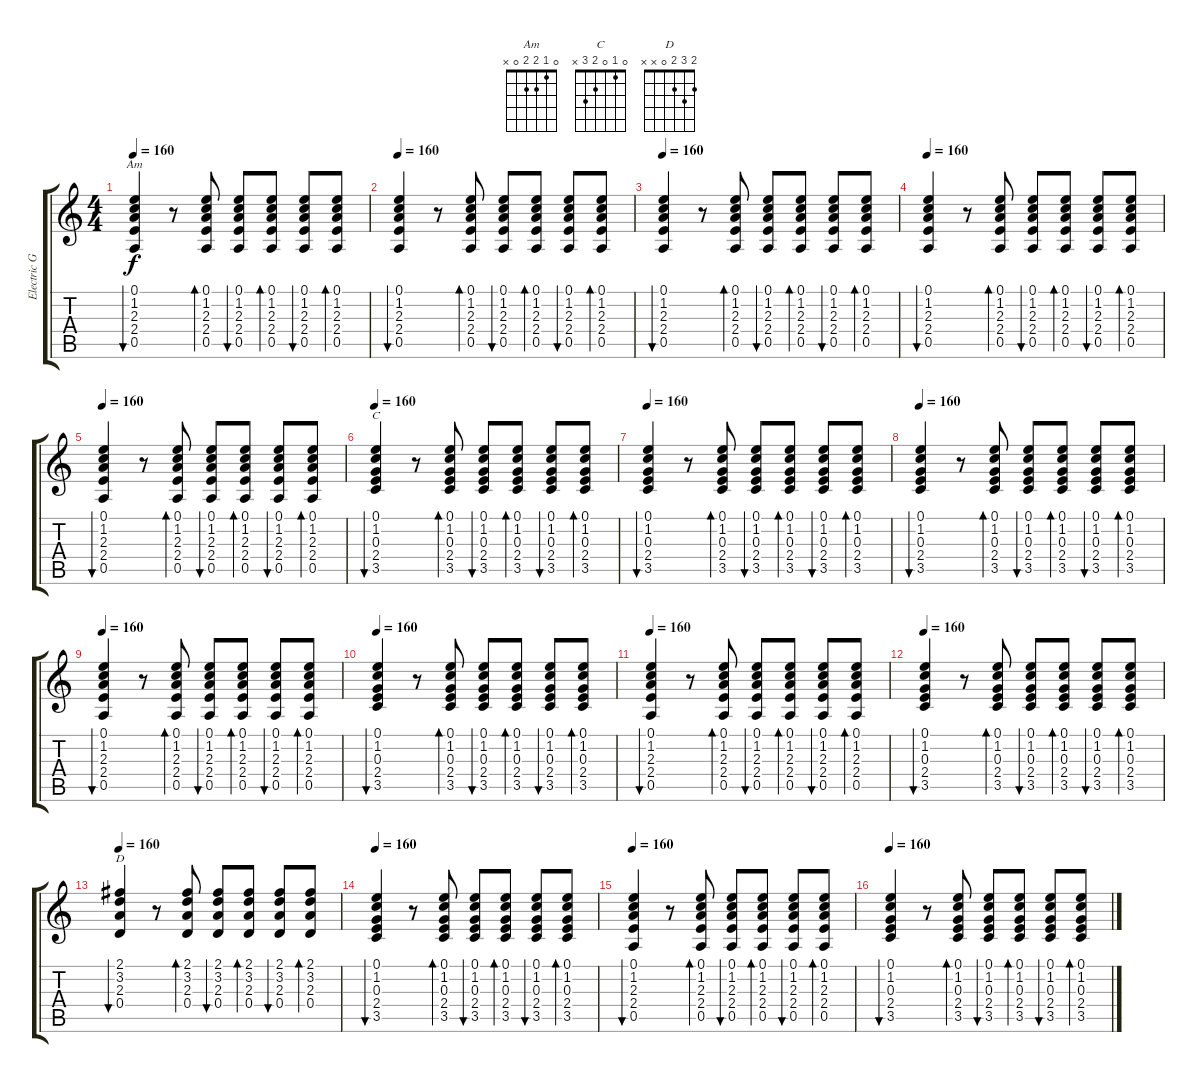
\track ("Electric Guitar" "Electric G") {instrument acousticguitarnylon}
\staff {score tabs}
\tuning (E4 B3 G3 D3 A2 E2) {hide}
\chord ("Am" 0 1 2 2 0 x)
\chord ("C" 0 1 0 2 3 x)
\chord ("D" 2 3 2 0 x x)
\ts (4 4)
\tempo 160
\clef g2
\ks c
(0.1 1.2 2.3 2.4 0.5).4{bu 60 ch "Am" dy f} r.8 (0.1 1.2 2.3 2.4 0.5).8{bd 60} (0.1 1.2 2.3 2.4 0.5).8{bu 60} (0.1 1.2 2.3 2.4 0.5).8{bd 60} (0.1 1.2 2.3 2.4 0.5).8{bu 60} (0.1 1.2 2.3 2.4 0.5).8{bd 60} |
\tempo 160
(0.1 1.2 2.3 2.4 0.5).4{bu 60} r.8 (0.1 1.2 2.3 2.4 0.5).8{bd 60} (0.1 1.2 2.3 2.4 0.5).8{bu 60} (0.1 1.2 2.3 2.4 0.5).8{bd 60} (0.1 1.2 2.3 2.4 0.5).8{bu 60} (0.1 1.2 2.3 2.4 0.5).8{bd 60} |
\tempo 160
(0.1 1.2 2.3 2.4 0.5).4{bu 60} r.8 (0.1 1.2 2.3 2.4 0.5).8{bd 60} (0.1 1.2 2.3 2.4 0.5).8{bu 60} (0.1 1.2 2.3 2.4 0.5).8{bd 60} (0.1 1.2 2.3 2.4 0.5).8{bu 60} (0.1 1.2 2.3 2.4 0.5).8{bd 60} |
\tempo 160
(0.1 1.2 2.3 2.4 0.5).4{bu 60} r.8 (0.1 1.2 2.3 2.4 0.5).8{bd 60} (0.1 1.2 2.3 2.4 0.5).8{bu 60} (0.1 1.2 2.3 2.4 0.5).8{bd 60} (0.1 1.2 2.3 2.4 0.5).8{bu 60} (0.1 1.2 2.3 2.4 0.5).8{bd 60} |
\tempo 160
(0.1 1.2 2.3 2.4 0.5).4{bu 60} r.8 (0.1 1.2 2.3 2.4 0.5).8{bd 60} (0.1 1.2 2.3 2.4 0.5).8{bu 60} (0.1 1.2 2.3 2.4 0.5).8{bd 60} (0.1 1.2 2.3 2.4 0.5).8{bu 60} (0.1 1.2 2.3 2.4 0.5).8{bd 60} |
\tempo 160
(0.1 1.2 0.3 2.4 3.5).4{bu 60 ch "C"} r.8 (0.1 1.2 0.3 2.4 3.5).8{bd 60} (0.1 1.2 0.3 2.4 3.5).8{bu 60} (0.1 1.2 0.3 2.4 3.5).8{bd 60} (0.1 1.2 0.3 2.4 3.5).8{bu 60} (0.1 1.2 0.3 2.4 3.5).8{bd 60} |
\tempo 160
(0.1 1.2 0.3 2.4 3.5).4{bu 60} r.8 (0.1 1.2 0.3 2.4 3.5).8{bd 60} (0.1 1.2 0.3 2.4 3.5).8{bu 60} (0.1 1.2 0.3 2.4 3.5).8{bd 60} (0.1 1.2 0.3 2.4 3.5).8{bu 60} (0.1 1.2 0.3 2.4 3.5).8{bd 60} |
\tempo 160
(0.1 1.2 0.3 2.4 3.5).4{bu 60} r.8 (0.1 1.2 0.3 2.4 3.5).8{bd 60} (0.1 1.2 0.3 2.4 3.5).8{bu 60} (0.1 1.2 0.3 2.4 3.5).8{bd 60} (0.1 1.2 0.3 2.4 3.5).8{bu 60} (0.1 1.2 0.3 2.4 3.5).8{bd 60} |
\tempo 160
(0.1 1.2 2.3 2.4 0.5).4{bu 60} r.8 (0.1 1.2 2.3 2.4 0.5).8{bd 60} (0.1 1.2 2.3 2.4 0.5).8{bu 60} (0.1 1.2 2.3 2.4 0.5).8{bd 60} (0.1 1.2 2.3 2.4 0.5).8{bu 60} (0.1 1.2 2.3 2.4 0.5).8{bd 60} |
\tempo 160
(0.1 1.2 0.3 2.4 3.5).4{bu 60} r.8 (0.1 1.2 0.3 2.4 3.5).8{bd 60} (0.1 1.2 0.3 2.4 3.5).8{bu 60} (0.1 1.2 0.3 2.4 3.5).8{bd 60} (0.1 1.2 0.3 2.4 3.5).8{bu 60} (0.1 1.2 0.3 2.4 3.5).8{bd 60} |
\tempo 160
(0.1 1.2 2.3 2.4 0.5).4{bu 60} r.8 (0.1 1.2 2.3 2.4 0.5).8{bd 60} (0.1 1.2 2.3 2.4 0.5).8{bu 60} (0.1 1.2 2.3 2.4 0.5).8{bd 60} (0.1 1.2 2.3 2.4 0.5).8{bu 60} (0.1 1.2 2.3 2.4 0.5).8{bd 60} |
\tempo 160
(0.1 1.2 0.3 2.4 3.5).4{bu 60} r.8 (0.1 1.2 0.3 2.4 3.5).8{bd 60} (0.1 1.2 0.3 2.4 3.5).8{bu 60} (0.1 1.2 0.3 2.4 3.5).8{bd 60} (0.1 1.2 0.3 2.4 3.5).8{bu 60} (0.1 1.2 0.3 2.4 3.5).8{bd 60} |
\tempo 160
(2.1 3.2 2.3 0.4).4{bu 60 ch "D"} r.8 (2.1 3.2 2.3 0.4).8{bd 60} (2.1 3.2 2.3 0.4).8{bu 60} (2.1 3.2 2.3 0.4).8{bd 60} (2.1 3.2 2.3 0.4).8{bu 60} (2.1 3.2 2.3 0.4).8{bd 60} |
\tempo 160
(0.1 1.2 0.3 2.4 3.5).4{bu 60} r.8 (0.1 1.2 0.3 2.4 3.5).8{bd 60} (0.1 1.2 0.3 2.4 3.5).8{bu 60} (0.1 1.2 0.3 2.4 3.5).8{bd 60} (0.1 1.2 0.3 2.4 3.5).8{bu 60} (0.1 1.2 0.3 2.4 3.5).8{bd 60} |
\tempo 160
(0.1 1.2 2.3 2.4 0.5).4{bu 60} r.8 (0.1 1.2 2.3 2.4 0.5).8{bd 60} (0.1 1.2 2.3 2.4 0.5).8{bu 60} (0.1 1.2 2.3 2.4 0.5).8{bd 60} (0.1 1.2 2.3 2.4 0.5).8{bu 60} (0.1 1.2 2.3 2.4 0.5).8{bd 60} |
\tempo 160
(0.1 1.2 0.3 2.4 3.5).4{bu 60} r.8 (0.1 1.2 0.3 2.4 3.5).8{bd 60} (0.1 1.2 0.3 2.4 3.5).8{bu 60} (0.1 1.2 0.3 2.4 3.5).8{bd 60} (0.1 1.2 0.3 2.4 3.5).8{bu 60} (0.1 1.2 0.3 2.4 3.5).8{bd 60}
